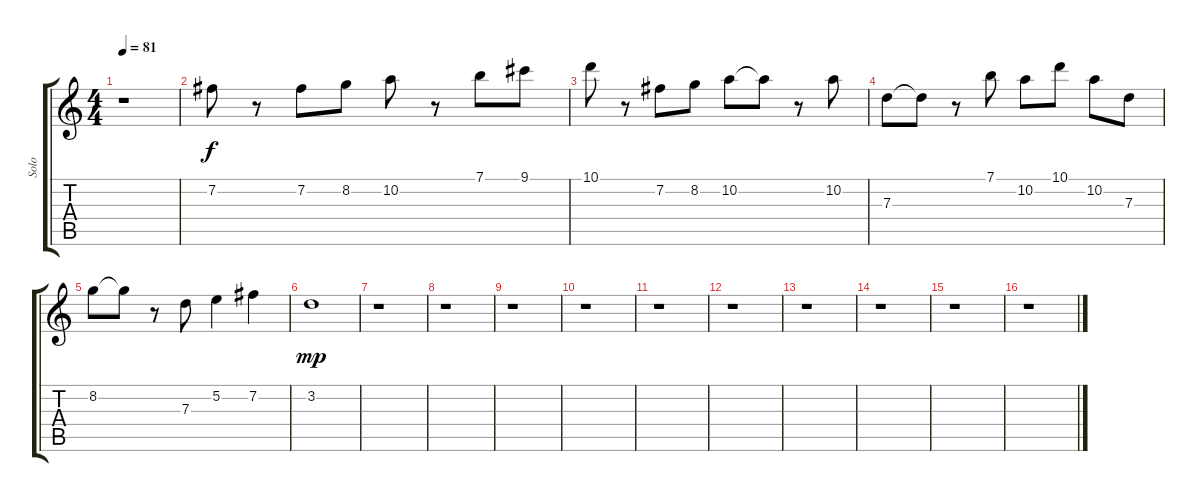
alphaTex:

\track ("Solo" "Solo") {instrument acousticguitarsteel}
\staff {score tabs}
\tuning (E4 B3 G3 D3 A2 E2) {hide}
\ts (4 4)
\tempo 81
\clef g2
\ks c
r.1{dy f instrument acousticguitarsteel} |
7.2.8 r.8 7.2.8 8.2.8 10.2.8 r.8 7.1.8 9.1.8 |
10.1.8 r.8 7.2.8 8.2.8 10.2.8 10.2{t}.8 r.8 10.2.8 |
7.3.8 7.3{t}.8 r.8 7.1.8 10.2.8 10.1.8 10.2.8 7.3.8 |
8.2.8 8.2{t}.8 r.8 7.3.8 5.2.4 7.2.4 |
3.2.1{dy mp} |
r.1 |
r.1 |
r.1 |
r.1 |
r.1 |
r.1 |
r.1 |
r.1 |
r.1 |
r.1
